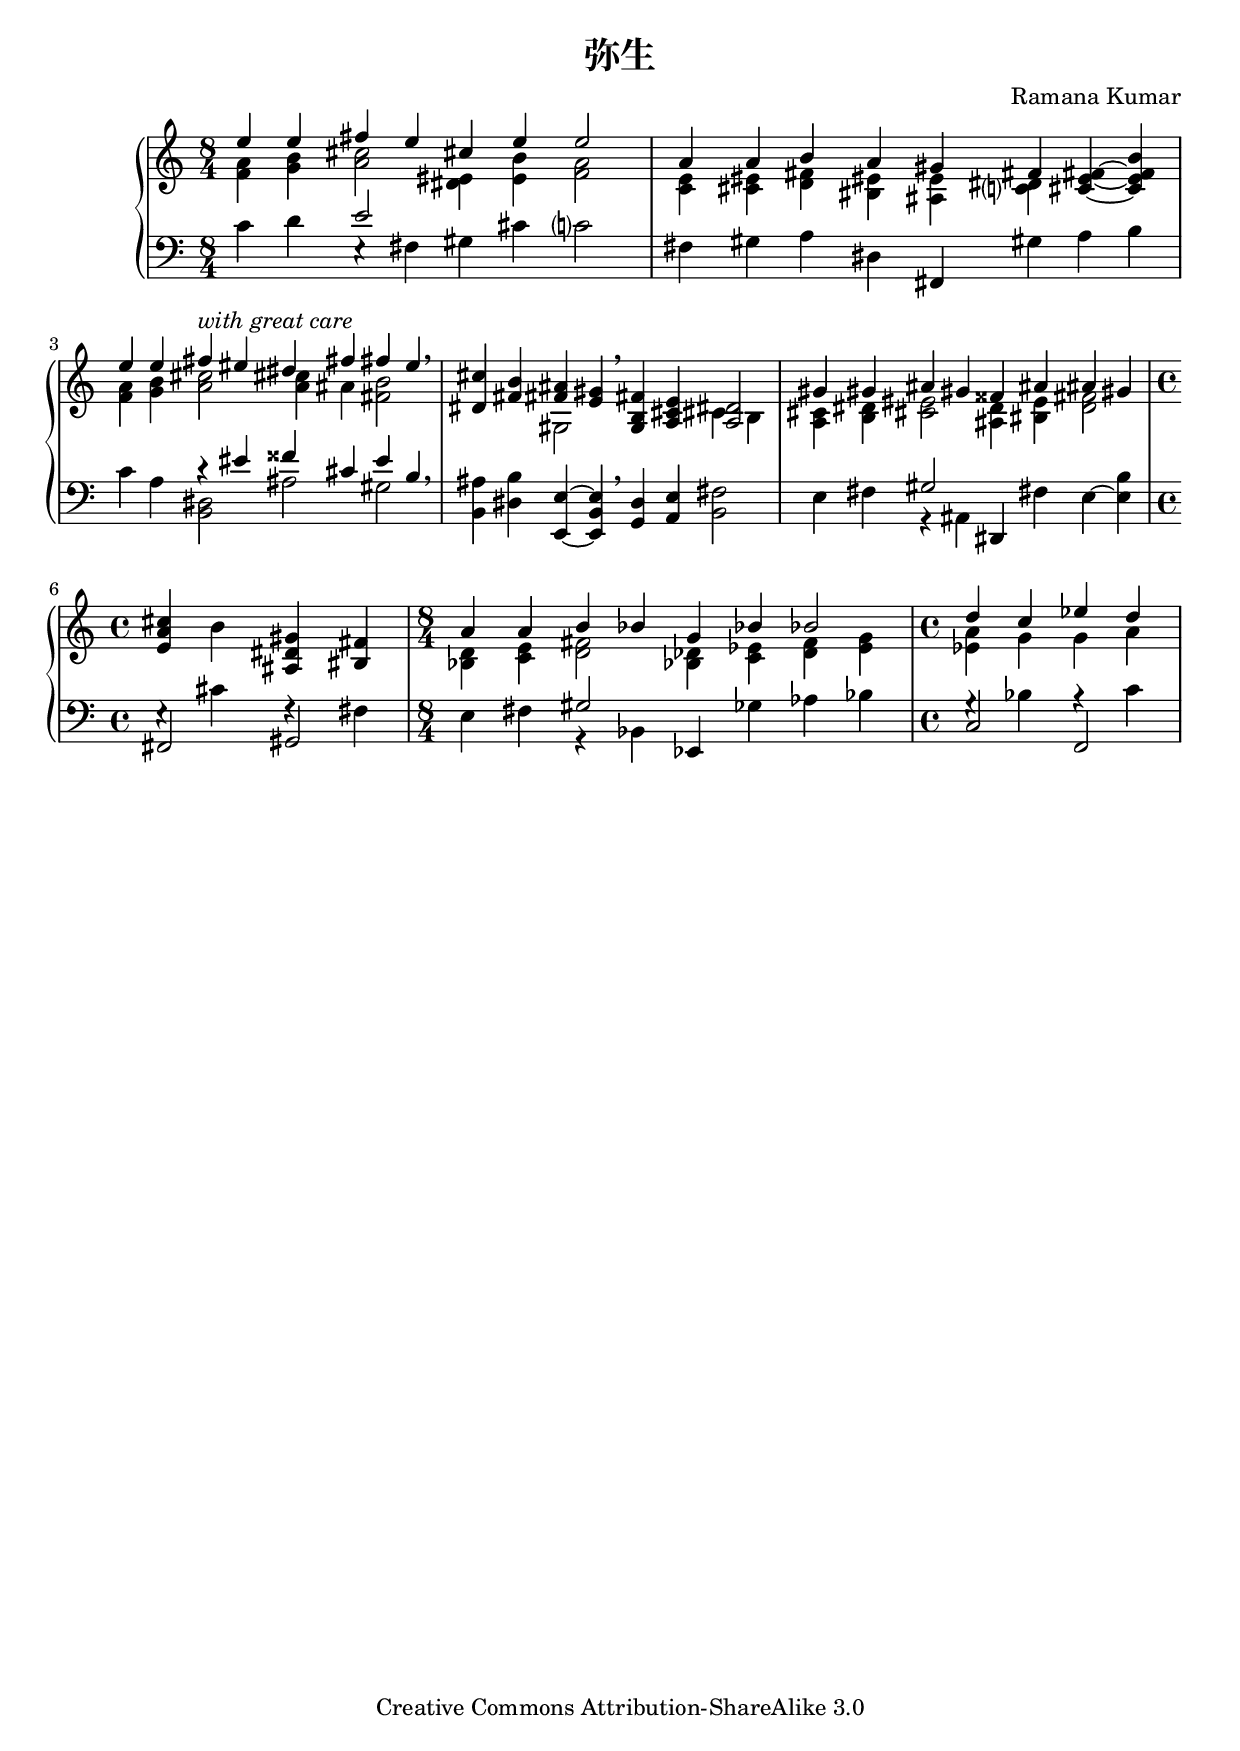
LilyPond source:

\version "2.14.0"

\header {
  title = "弥生"
  composer = "Ramana Kumar"
  date = "2012"
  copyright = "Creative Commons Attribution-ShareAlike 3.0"
}

#(ly:set-option 'point-and-click #f)

\score {
  \context PianoStaff <<
    #(set-accidental-style 'forget 'Score)
    \context Staff = right <<
      \clef treble
      \time 8/4
      << {
        << {e''4 e'' fis'' e'' cis'' e'' e''2}
        \\ {<f' a'>4 <g' b'> <a' cis''>2 <dis' eis'>4  <e' b'> <f' a'>2} >>
      | << {a'4 a' b' a' gis' fis'}
        \\ {<c' e'>4 <cis' eis'> <d' fis'> <bis eis'> <ais e'> <c'? dis'> } >>
        <cis' e' fis'>4 ~ <cis' e' fis' b'>
      | << {e''4 e'' fis'' -\markup{\italic "with great care"} eis'' dis'' fis'' fis'' e''}
        \\ {<f' a'>4 <g' b'> <a' cis''>2  <a' cis''>4 ais' <fis' b'>2} >> \breathe
      | <dis' cis''>4 <fis' b'> << {<fis' ais'>4 <e' gis'>} \\ gis2 >> \breathe
        <g b fis'>4 <a cis' e'> << <a dis'>2 \\ {cis'4 b} >>
      | << {gis'4 gis' ais' gis' fisis' ais' ais' gis'}
      \\ { <a cis'>4 <b dis'> <cis' eis'>2 <ais d'>4 <bis e'> <d' fis'>2 }>>
      | \time 4/4 <e' a' cis''>4 b' <ais dis' gis'> <bis fis'>
      | \time 8/4 << {a'4 a' b' bes' g' bes' bes'2} \\ { <bes d'>4 <c' e'> <d' fis'>2 <bes des'>4 <c' ees'> <d' f'> <e' g'>} >>
      | \time 4/4 << {d''4 c'' ees'' d''} \\ {<ees' a'>4 g' g' a'} >>
      } >>
    >>
    \context Staff = left <<
      \clef bass
      << {
        c'4 d' << e'2 \\ {e4\rest fis} >> gis cis' c'?2
      | fis4 gis a dis fis, gis a b
      | c'4 a << {r4 eis' fisis' cis' e' b} \\ {<b, dis>2 ais gis} >> \breathe
      | <b, ais>4 <dis b> <e, e> ~ <e, b, e> \breathe <g, d>4 <a, e> <b, fis>2
      | e4 fis << gis2 \\ {r4 ais,} >> dis, fis e ~ <e b>
      | \time 4/4 << {fis,2 gis,} \\ {e4\rest cis' f\rest fis} >>
      | \time 8/4 e4 fis << gis2 \\ {r4 bes,} >> ees, ges aes bes
      | \time 4/4 << {c2 f,} \\ {g4\rest bes a\rest c'} >>
      } >>
    >>
  >>
}
